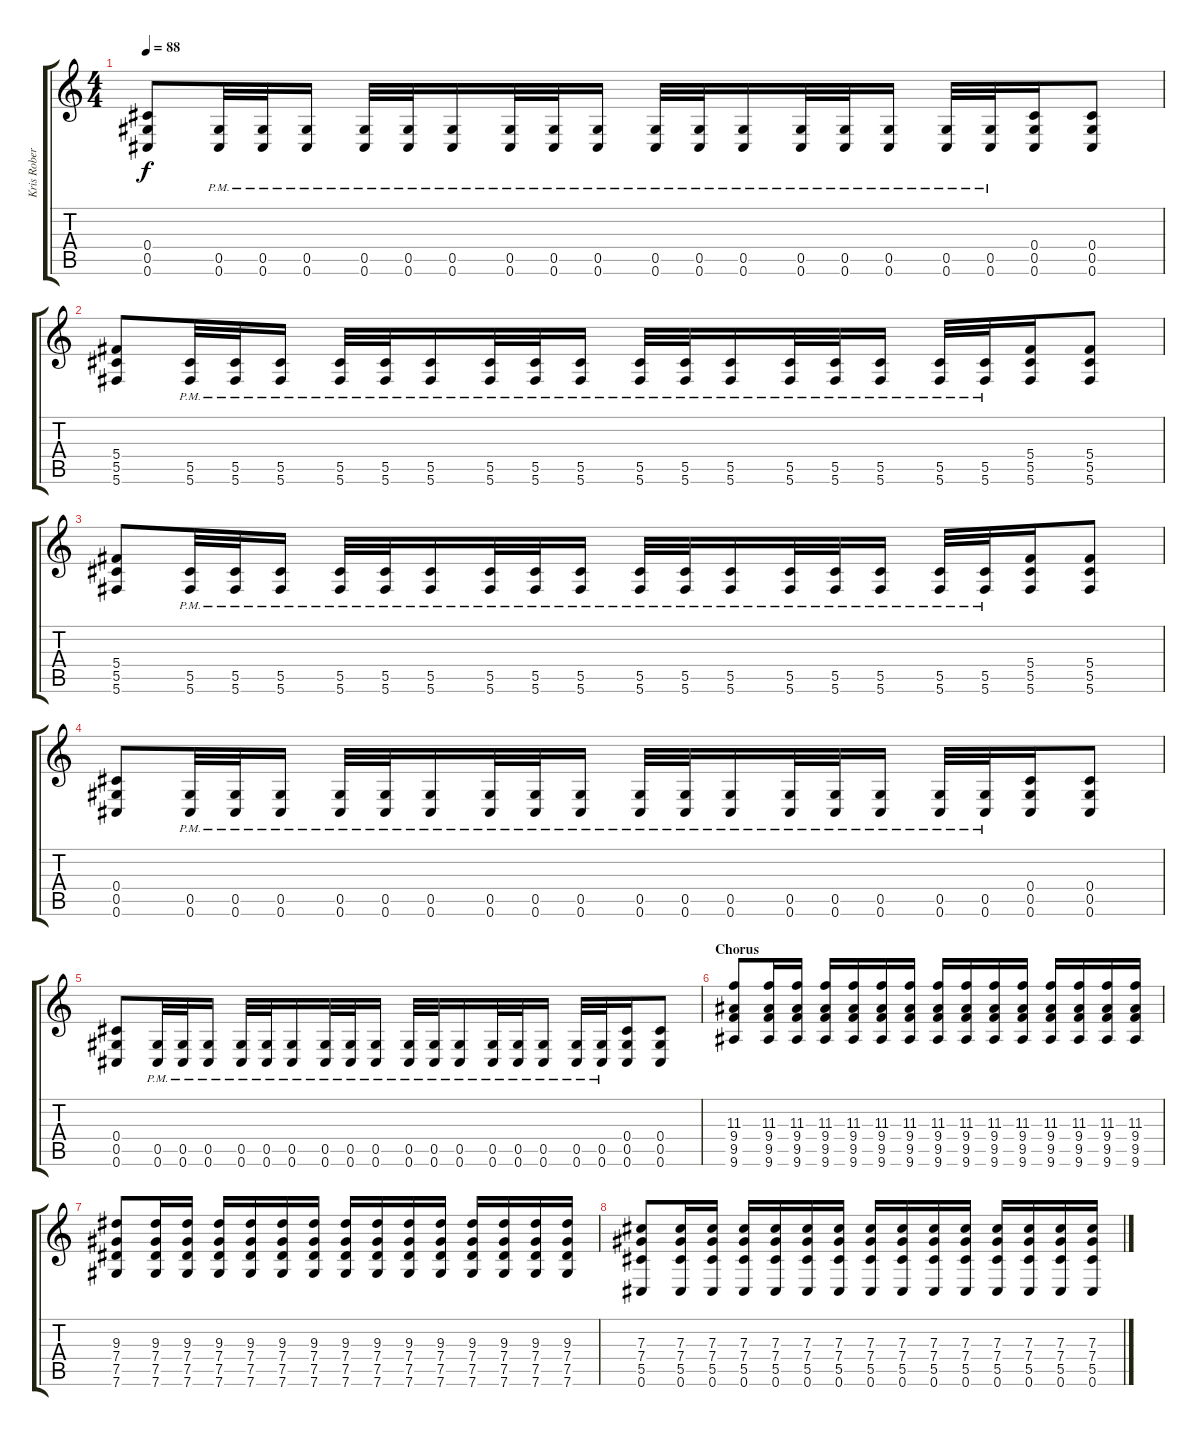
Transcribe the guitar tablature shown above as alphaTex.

\track ("Kris Roberts" "Kris Rober") {instrument distortionguitar}
\staff {score tabs}
\tuning (Eb4 Bb3 Gb3 Db3 Ab2 Db2) {hide}
\ts (4 4)
\tempo 88
\clef g2
\ks c
(0.4 0.5 0.6).8{dy f} (0.5{pm} 0.6{pm}).32 (0.5{pm} 0.6{pm}).32 (0.5{pm} 0.6{pm}).16 (0.5{pm} 0.6{pm}).32 (0.5{pm} 0.6{pm}).32 (0.5{pm} 0.6{pm}).16 (0.5{pm} 0.6{pm}).32 (0.5{pm} 0.6{pm}).32 (0.5{pm} 0.6{pm}).16 (0.5{pm} 0.6{pm}).32 (0.5{pm} 0.6{pm}).32 (0.5{pm} 0.6{pm}).16 (0.5{pm} 0.6{pm}).32 (0.5{pm} 0.6{pm}).32 (0.5{pm} 0.6{pm}).16 (0.5{pm} 0.6{pm}).32 (0.5{pm} 0.6{pm}).32 (0.4 0.5 0.6).16 (0.4 0.5 0.6).8 |
(5.4 5.5 5.6).8 (5.5{pm} 5.6{pm}).32 (5.5{pm} 5.6{pm}).32 (5.5{pm} 5.6{pm}).16 (5.5{pm} 5.6{pm}).32 (5.5{pm} 5.6{pm}).32 (5.5{pm} 5.6{pm}).16 (5.5{pm} 5.6{pm}).32 (5.5{pm} 5.6{pm}).32 (5.5{pm} 5.6{pm}).16 (5.5{pm} 5.6{pm}).32 (5.5{pm} 5.6{pm}).32 (5.5{pm} 5.6{pm}).16 (5.5{pm} 5.6{pm}).32 (5.5{pm} 5.6{pm}).32 (5.5{pm} 5.6{pm}).16 (5.5{pm} 5.6{pm}).32 (5.5{pm} 5.6{pm}).32 (5.4 5.5 5.6).16 (5.4 5.5 5.6).8 |
(5.4 5.5 5.6).8 (5.5{pm} 5.6{pm}).32 (5.5{pm} 5.6{pm}).32 (5.5{pm} 5.6{pm}).16 (5.5{pm} 5.6{pm}).32 (5.5{pm} 5.6{pm}).32 (5.5{pm} 5.6{pm}).16 (5.5{pm} 5.6{pm}).32 (5.5{pm} 5.6{pm}).32 (5.5{pm} 5.6{pm}).16 (5.5{pm} 5.6{pm}).32 (5.5{pm} 5.6{pm}).32 (5.5{pm} 5.6{pm}).16 (5.5{pm} 5.6{pm}).32 (5.5{pm} 5.6{pm}).32 (5.5{pm} 5.6{pm}).16 (5.5{pm} 5.6{pm}).32 (5.5{pm} 5.6{pm}).32 (5.4 5.5 5.6).16 (5.4 5.5 5.6).8 |
(0.4 0.5 0.6).8 (0.5{pm} 0.6{pm}).32 (0.5{pm} 0.6{pm}).32 (0.5{pm} 0.6{pm}).16 (0.5{pm} 0.6{pm}).32 (0.5{pm} 0.6{pm}).32 (0.5{pm} 0.6{pm}).16 (0.5{pm} 0.6{pm}).32 (0.5{pm} 0.6{pm}).32 (0.5{pm} 0.6{pm}).16 (0.5{pm} 0.6{pm}).32 (0.5{pm} 0.6{pm}).32 (0.5{pm} 0.6{pm}).16 (0.5{pm} 0.6{pm}).32 (0.5{pm} 0.6{pm}).32 (0.5{pm} 0.6{pm}).16 (0.5{pm} 0.6{pm}).32 (0.5{pm} 0.6{pm}).32 (0.4 0.5 0.6).16 (0.4 0.5 0.6).8 |
(0.4 0.5 0.6).8 (0.5{pm} 0.6{pm}).32 (0.5{pm} 0.6{pm}).32 (0.5{pm} 0.6{pm}).16 (0.5{pm} 0.6{pm}).32 (0.5{pm} 0.6{pm}).32 (0.5{pm} 0.6{pm}).16 (0.5{pm} 0.6{pm}).32 (0.5{pm} 0.6{pm}).32 (0.5{pm} 0.6{pm}).16 (0.5{pm} 0.6{pm}).32 (0.5{pm} 0.6{pm}).32 (0.5{pm} 0.6{pm}).16 (0.5{pm} 0.6{pm}).32 (0.5{pm} 0.6{pm}).32 (0.5{pm} 0.6{pm}).16 (0.5{pm} 0.6{pm}).32 (0.5{pm} 0.6{pm}).32 (0.4 0.5 0.6).16 (0.4 0.5 0.6).8 |
\section ("" "Chorus")
(11.3 9.4 9.5 9.6).8 (11.3 9.4 9.5 9.6).16 (11.3 9.4 9.5 9.6).16 (11.3 9.4 9.5 9.6).16 (11.3 9.4 9.5 9.6).16 (11.3 9.4 9.5 9.6).16 (11.3 9.4 9.5 9.6).16 (11.3 9.4 9.5 9.6).16 (11.3 9.4 9.5 9.6).16 (11.3 9.4 9.5 9.6).16 (11.3 9.4 9.5 9.6).16 (11.3 9.4 9.5 9.6).16 (11.3 9.4 9.5 9.6).16 (11.3 9.4 9.5 9.6).16 (11.3 9.4 9.5 9.6).16 |
(9.3 7.4 7.5 7.6).8 (9.3 7.4 7.5 7.6).16 (9.3 7.4 7.5 7.6).16 (9.3 7.4 7.5 7.6).16 (9.3 7.4 7.5 7.6).16 (9.3 7.4 7.5 7.6).16 (9.3 7.4 7.5 7.6).16 (9.3 7.4 7.5 7.6).16 (9.3 7.4 7.5 7.6).16 (9.3 7.4 7.5 7.6).16 (9.3 7.4 7.5 7.6).16 (9.3 7.4 7.5 7.6).16 (9.3 7.4 7.5 7.6).16 (9.3 7.4 7.5 7.6).16 (9.3 7.4 7.5 7.6).16 |
(7.3 7.4 5.5 0.6).8 (7.3 7.4 5.5 0.6).16 (7.3 7.4 5.5 0.6).16 (7.3 7.4 5.5 0.6).16 (7.3 7.4 5.5 0.6).16 (7.3 7.4 5.5 0.6).16 (7.3 7.4 5.5 0.6).16 (7.3 7.4 5.5 0.6).16 (7.3 7.4 5.5 0.6).16 (7.3 7.4 5.5 0.6).16 (7.3 7.4 5.5 0.6).16 (7.3 7.4 5.5 0.6).16 (7.3 7.4 5.5 0.6).16 (7.3 7.4 5.5 0.6).16 (7.3 7.4 5.5 0.6).16
